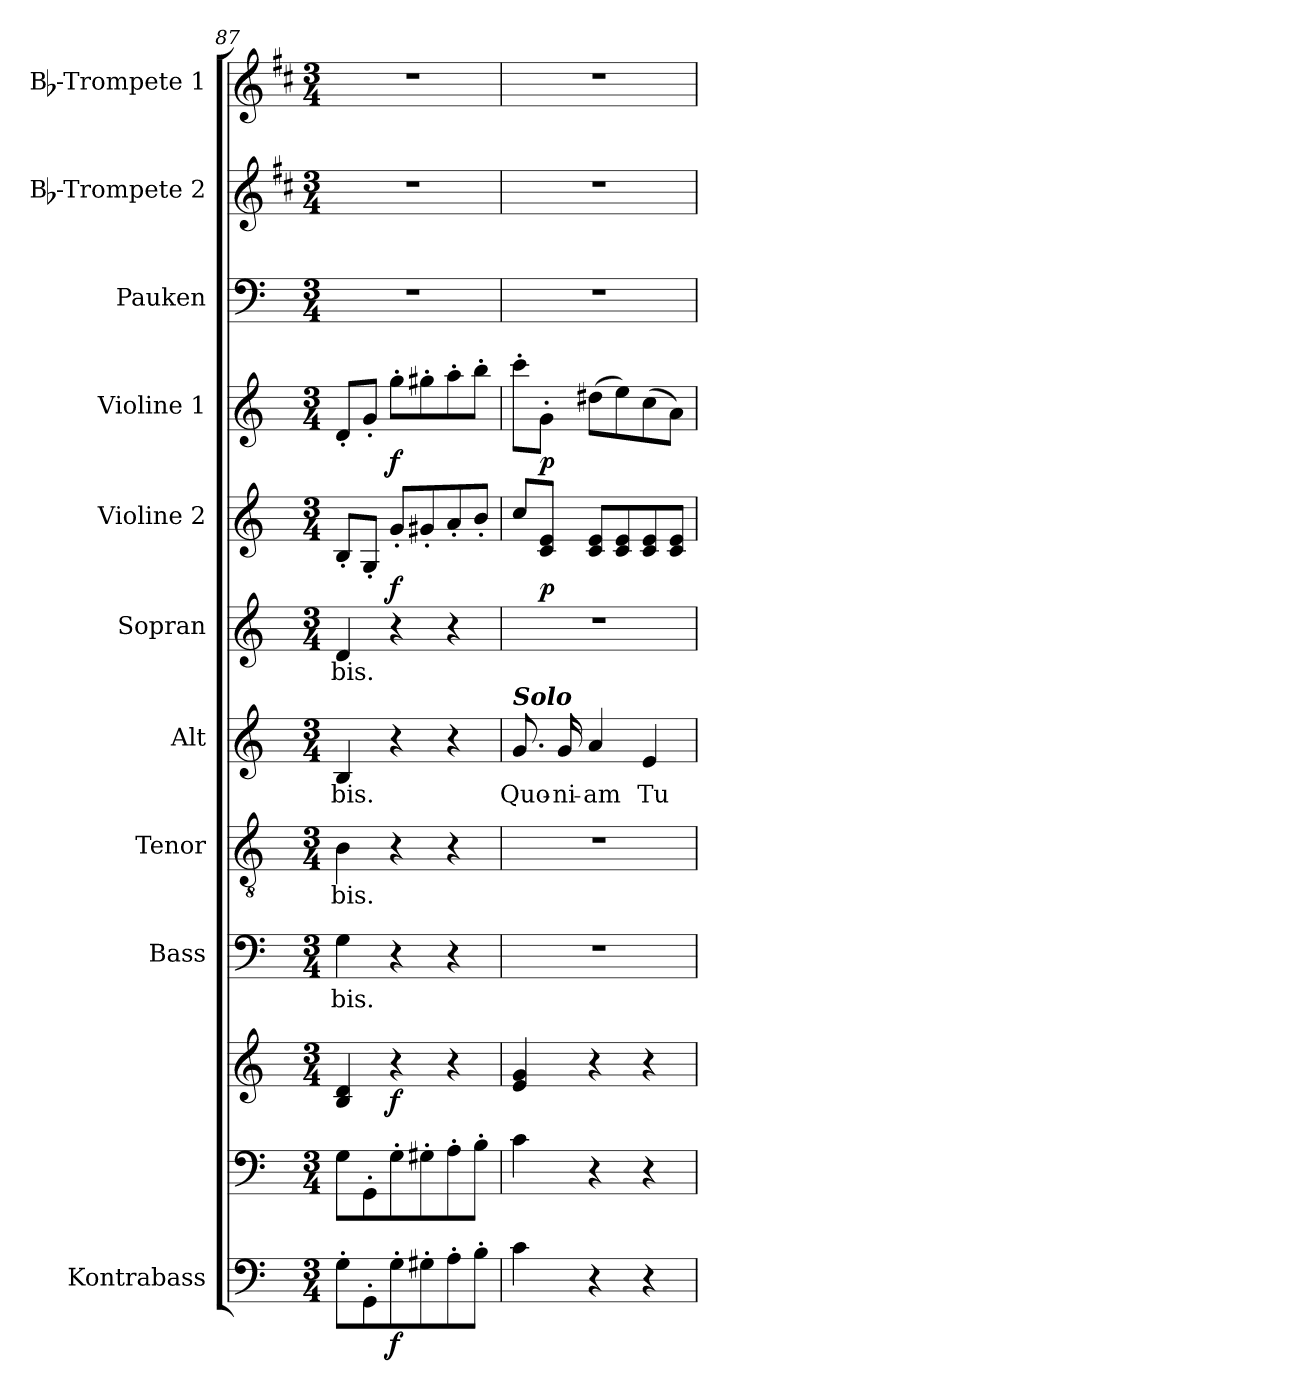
**kern	**dynam	**kern	**kern	**dynam	**kern	**text	**kern	**text	**kern	**text	**kern	**text	**kern	**dynam	**kern	**dynam	**kern	**kern	**kern
*part11	*part11	*part10	*part10	*part10	*part9	*part9	*part8	*part8	*part7	*part7	*part6	*part6	*part5	*part5	*part4	*part4	*part3	*part2	*part1
*staff12	*staff12	*staff11	*staff10	*staff10/11	*staff9	*staff9	*staff8	*staff8	*staff7	*staff7	*staff6	*staff6	*staff5	*staff5	*staff4	*staff4	*staff3	*staff2	*staff1
*I"Kontrabass	*	*	*	*	*I"Bass	*	*I"Tenor	*	*I"Alt	*	*I"Sopran	*	*I"Violine 2	*	*I"Violine 1	*	*I"Pauken	*I"Bb-Trompete 2	*I"Bb-Trompete 1
*I'Kb.	*	*	*	*	*I'B.	*	*I'T.	*	*I'A.	*	*I'S.	*	*I'Vl. 2	*	*I'Vl. 1	*	*I'Pk.	*I'Bb Trp. 2	*I'Bb Trp. 1
*clefF4	*	*clefF4	*clefG2	*	*clefF4	*	*clefGv2	*	*clefG2	*	*clefG2	*	*clefG2	*	*clefG2	*	*clefF4	*clefG2	*clefG2
*ITrd7c12	*	*	*	*	*	*	*	*	*	*	*	*	*	*	*	*	*	*ITrd1c2	*ITrd1c2
*k[]	*	*k[]	*k[]	*	*k[]	*	*k[]	*	*k[]	*	*k[]	*	*k[]	*	*k[]	*	*k[]	*k[]	*k[]
*C:	*	*C:	*C:	*	*C:	*	*C:	*	*C:	*	*C:	*	*C:	*	*C:	*	*C:	*C:	*C:
*M3/4	*	*M3/4	*M3/4	*	*M3/4	*	*M3/4	*	*M3/4	*	*M3/4	*	*M3/4	*	*M3/4	*	*M3/4	*M3/4	*M3/4
=87	=87	=87	=87	=87	=87	=87	=87	=87	=87	=87	=87	=87	=87	=87	=87	=87	=87	=87	=87
!	!	!	!	!	!	!LO:LY:b	!	!LO:LY:b	!	!LO:LY:b	!	!LO:LY:b	!	!	!	!	!	!	!
8GG'>\L	.	8G\L	4B/ 4d/	.	4G\	-bis.	4B\	-bis.	4B/	-bis.	4d/	-bis.	8B'</L	.	8d'</L	.	2.r	2.r	2.r
8GGG'>\	.	8GG'>\	.	.	.	.	.	.	.	.	.	.	8G'</J	.	8g'</J	.	.	.	.
!	!LO:DY:b	!	!	!LO:DY:b	!	!	!	!	!	!	!	!	!	!LO:DY:b	!	!LO:DY:b	!	!	!
8GG'>\	f	8G'>\	4r	f	4r	.	4r	.	4r	.	4r	.	8g'</L	f	8gg'>\L	f	.	.	.
8GG#X'>\	.	8G#X'>\	.	.	.	.	.	.	.	.	.	.	8g#X'</	.	8gg#X'>\	.	.	.	.
8AA'>\	.	8A'>\	4r	.	4r	.	4r	.	4r	.	4r	.	8a'</	.	8aa'>\	.	.	.	.
8BB'>\J	.	8B'>\J	.	.	.	.	.	.	.	.	.	.	8b'</J	.	8bb'>\J	.	.	.	.
=88	=88	=88	=88	=88	=88	=88	=88	=88	=88	=88	=88	=88	=88	=88	=88	=88	=88	=88	=88
!	!	!	!	!	!	!	!	!	!LO:TX:a:Bi:t=Solo	!	!	!	!	!	!	!	!	!	!
!	!	!	!	!	!	!	!	!	!	!LO:LY:b	!	!	!	!	!	!	!	!	!
4C\	.	4c\	4e/ 4g/	.	2.r	.	2.r	.	8.g/	Quo-	2.r	.	8cc/L	.	8ccc'>\L	.	2.r	2.r	2.r
!	!	!	!	!	!	!	!	!	!	!	!	!	!	!LO:DY:b	!	!LO:DY:b	!	!	!
.	.	.	.	.	.	.	.	.	.	.	.	.	8c/ 8e/J	p	8g'>\J	p	.	.	.
!	!	!	!	!	!	!	!	!	!	!LO:LY:b	!	!	!	!	!	!	!	!	!
.	.	.	.	.	.	.	.	.	16g/	-ni-	.	.	.	.	.	.	.	.	.
!	!	!	!	!	!	!	!	!	!	!LO:LY:b	!	!	!	!	!	!	!	!	!
4r	.	4r	4r	.	.	.	.	.	4a/	-am	.	.	8c/ 8e/L	.	(>8dd#X\L	.	.	.	.
.	.	.	.	.	.	.	.	.	.	.	.	.	8c/ 8e/	.	8ee\)	.	.	.	.
!	!	!	!	!	!	!	!	!	!	!LO:LY:b	!	!	!	!	!	!	!	!	!
4r	.	4r	4r	.	.	.	.	.	4e/	Tu	.	.	8c/ 8e/	.	(>8cc\	.	.	.	.
.	.	.	.	.	.	.	.	.	.	.	.	.	8c/ 8e/J	.	8a\J)	.	.	.	.
=	=	=	=	=	=	=	=	=	=	=	=	=	=	=	=	=	=	=	=
*-	*-	*-	*-	*-	*-	*-	*-	*-	*-	*-	*-	*-	*-	*-	*-	*-	*-	*-	*-
